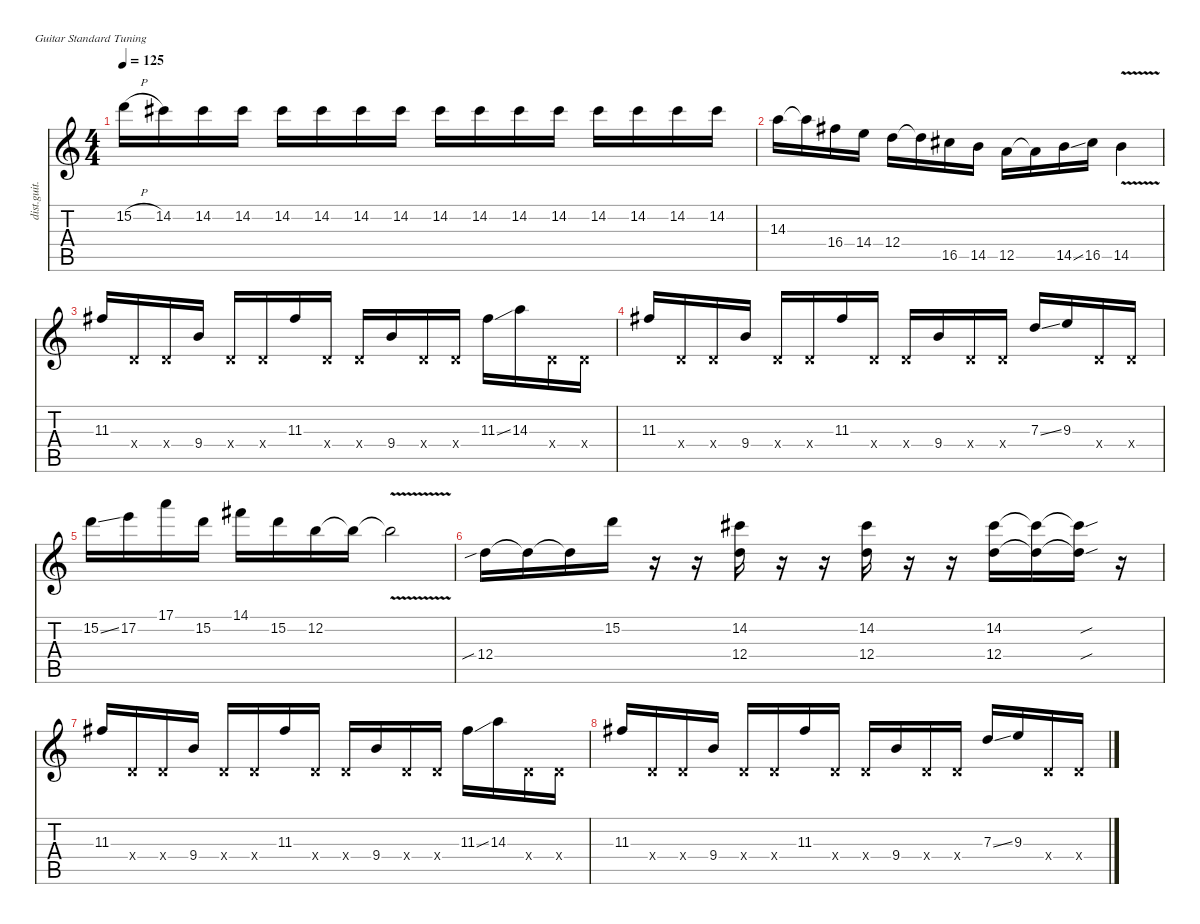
\defaultSystemsLayout 4
\hideDynamics
\bracketExtendMode nobrackets
\otherSystemsTrackNameOrientation horizontal
\track ("L" "dist.guit.") {instrument distortionguitar}
\staff {score tabs}
\tuning (E4 B3 G3 D3 A2 E2)
\ts (4 4)
\tempo 125
\clef g2
\ks c
15.2{h}.16{dy mf beam Down} 14.2{acc #}.16{beam Down} 14.2{acc #}.16{beam Down} 14.2{acc #}.16{beam Down} 14.2{acc #}.16{beam Down} 14.2{acc #}.16{beam Down} 14.2{acc #}.16{beam Down} 14.2{acc #}.16{beam Down} 14.2{acc #}.16{beam Down} 14.2{acc #}.16{beam Down} 14.2{acc #}.16{beam Down} 14.2{acc #}.16{beam Down} 14.2{acc #}.16{beam Down} 14.2{acc #}.16{beam Down} 14.2{acc #}.16{beam Down} 14.2{acc #}.16{beam Down} |
14.3.16{beam Down} 14.3{t}.16{beam Down} 16.4{acc #}.16{beam Down} 14.4.16{beam Down} 12.4.16{beam Down} 12.4{t}.16{beam Down} 16.5{acc #}.16{beam Down} 14.5.16{beam Down} 12.5.16{beam Down} 12.5{t}.16{beam Down} 14.5{ss}.16{beam Down} 16.5{acc #}.16{beam Down} 14.5{v}.4{beam Down} |
11.3{acc #}.16{beam Up} 0.4{x}.16{beam Up} 0.4{x}.16{beam Up} 9.4.16{beam Up} 0.4{x}.16{beam Up} 0.4{x}.16{beam Up} 11.3{acc #}.16{beam Up} 0.4{x}.16{beam Up} 0.4{x}.16{beam Up} 9.4.16{beam Up} 0.4{x}.16{beam Up} 0.4{x}.16{beam Up} 11.3{ss acc #}.16{beam Down} 14.3.16{beam Down} 0.4{x}.16{beam Down} 0.4{x}.16{beam Down} |
11.3{acc #}.16{beam Up} 0.4{x}.16{beam Up} 0.4{x}.16{beam Up} 9.4.16{beam Up} 0.4{x}.16{beam Up} 0.4{x}.16{beam Up} 11.3{acc #}.16{beam Up} 0.4{x}.16{beam Up} 0.4{x}.16{beam Up} 9.4.16{beam Up} 0.4{x}.16{beam Up} 0.4{x}.16{beam Up} 7.3{ss}.16{beam Up} 9.3.16{beam Up} 0.4{x}.16{beam Up} 0.4{x}.16{beam Up} |
15.2{ss}.16{beam Down} 17.2.16{beam Down} 17.1.16{beam Down} 15.2.16{beam Down} 14.1{acc #}.16{beam Down} 15.2.16{beam Down} 12.2.16{beam Down} 12.2{t}.16{beam Down} 12.2{v t}.2{beam Down} |
12.4{sib}.16{beam Down} 12.4{t}.16{beam Down} 12.4{t}.16{beam Down} 15.2.16{beam Down} r.16{beam Down} r.16{beam Down} (12.4 14.2{acc #}).16{beam Down} r.16{beam Down} r.16{beam Down} (12.4 14.2{acc #}).16{beam Down} r.16{beam Down} r.16{beam Down} (12.4 14.2{acc #}).16{beam Down} (12.4{t} 14.2{t acc #}).16{beam Down} (12.4{sou t} 14.2{sou t acc #}).16{beam Down} r.16{beam Down} |
11.3{acc #}.16{beam Up} 0.4{x}.16{beam Up} 0.4{x}.16{beam Up} 9.4.16{beam Up} 0.4{x}.16{beam Up} 0.4{x}.16{beam Up} 11.3{acc #}.16{beam Up} 0.4{x}.16{beam Up} 0.4{x}.16{beam Up} 9.4.16{beam Up} 0.4{x}.16{beam Up} 0.4{x}.16{beam Up} 11.3{ss acc #}.16{beam Down} 14.3.16{beam Down} 0.4{x}.16{beam Down} 0.4{x}.16{beam Down} |
11.3{acc #}.16{beam Up} 0.4{x}.16{beam Up} 0.4{x}.16{beam Up} 9.4.16{beam Up} 0.4{x}.16{beam Up} 0.4{x}.16{beam Up} 11.3{acc #}.16{beam Up} 0.4{x}.16{beam Up} 0.4{x}.16{beam Up} 9.4.16{beam Up} 0.4{x}.16{beam Up} 0.4{x}.16{beam Up} 7.3{ss}.16{beam Up} 9.3.16{beam Up} 0.4{x}.16{beam Up} 0.4{x}.16{beam Up}
